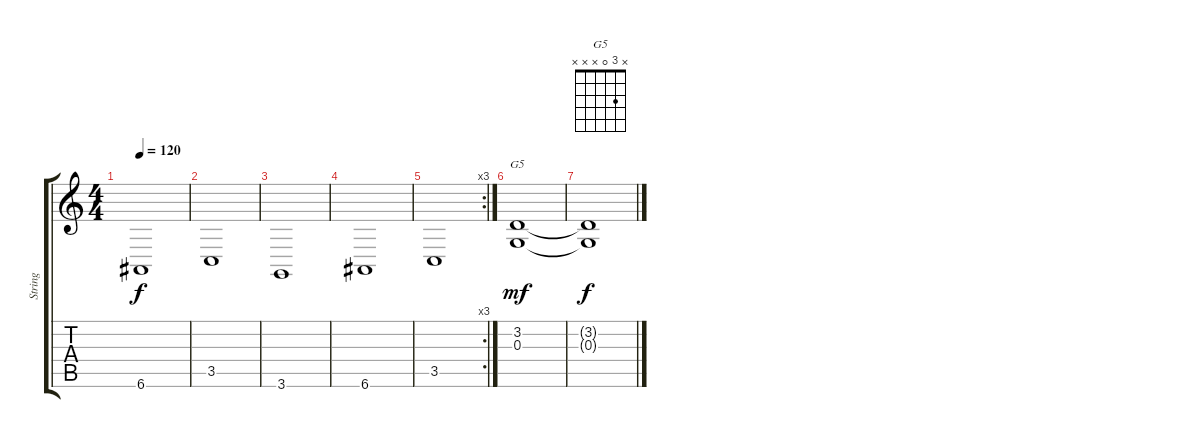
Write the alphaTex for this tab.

\track ("String" "String") {instrument stringensemble1}
\staff {score tabs}
\tuning (E4 B3 G3 D3 A2 E2) {hide}
\chord ("G5" x 3 0 x x x)
\ts (4 4)
\tempo 120
\clef g2
\ks c
6.6.1{dy f} |
3.5.1 |
3.6.1 |
6.6.1 |
\rc 3
3.5.1 |
(3.2 0.3).1{ch "G5" dy mf} |
(3.2{t} 0.3{t}).1{dy f}
